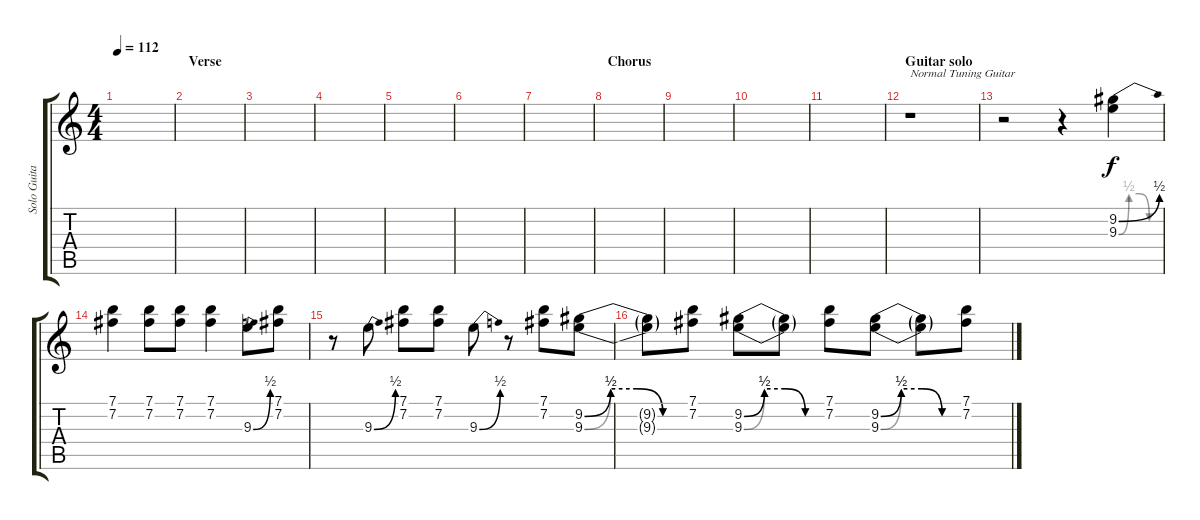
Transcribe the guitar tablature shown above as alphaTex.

\track ("Solo Guitar" "Solo Guita") {instrument overdrivenguitar}
\staff {score tabs}
\tuning (E4 B3 G3 D3 A2 E2) {hide}
\ts (4 4)
\tempo 112
\clef g2
\ks c
|
\section ("" "Verse")
|
|
|
|
|
|
\section ("" "Chorus")
|
|
|
|
\section ("" "Guitar solo")
r.1{txt "Normal Tuning Guitar"} |
r.2 r.4 (9.2{be (bend 0 0 60 2)} 9.3{be (custom 0 0 15 2 30 2 45 0 60 0)}).4 |
(7.1 7.2).4 (7.1 7.2).8 (7.1 7.2).8 (7.1 7.2).4 9.3{be (bend 0 0 60 2)}.8 (7.1 7.2).8 |
r.8 9.3{be (bend 0 0 60 2)}.8 (7.1 7.2).8 (7.1 7.2).8 9.3{be (bend 0 0 60 2)}.8 r.8 (7.1 7.2).8 (9.2{be (custom 0 0 15 2 30 2 45 0 60 0)} 9.3{be (custom 0 0 15 2 30 2 45 0 60 0)}).8 |
(9.2{t} 9.3{t}).8 (7.1 7.2).8 (9.2{be (custom 0 0 15 2 30 2 45 0 60 0)} 9.3{be (custom 0 0 15 2 30 2 45 0 60 0)}).8 (9.2{t} 9.3{t}).8 (7.1 7.2).8 (9.2{be (custom 0 0 15 2 30 2 45 0 60 0)} 9.3{be (custom 0 0 15 2 30 2 45 0 60 0)}).8 (9.2{t} 9.3{t}).8 (7.1 7.2).8
